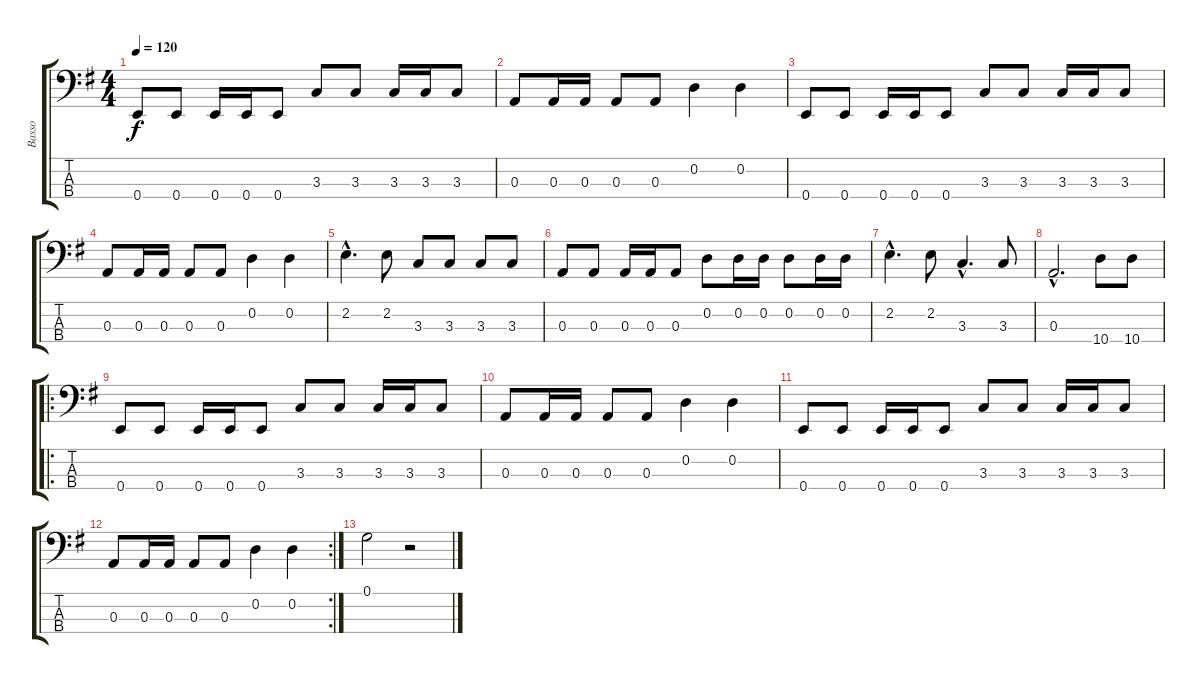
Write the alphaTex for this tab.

\track ("Basso" "Basso") {instrument electricbassfinger}
\staff {score tabs}
\tuning (G2 D2 A1 E1) {hide}
\ts (4 4)
\tempo 120
\clef f4
\ks g
0.4.8{dy f} 0.4.8 0.4.16 0.4.16 0.4.8 3.3.8 3.3.8 3.3.16 3.3.16 3.3.8 |
0.3.8 0.3.16 0.3.16 0.3.8 0.3.8 0.2.4 0.2.4 |
0.4.8 0.4.8 0.4.16 0.4.16 0.4.8 3.3.8 3.3.8 3.3.16 3.3.16 3.3.8 |
0.3.8 0.3.16 0.3.16 0.3.8 0.3.8 0.2.4 0.2.4 |
2.2{hac}.4{d} 2.2.8 3.3.8 3.3.8 3.3.8 3.3.8 |
0.3.8 0.3.8 0.3.16 0.3.16 0.3.8 0.2.8 0.2.16 0.2.16 0.2.8 0.2.16 0.2.16 |
2.2{hac}.4{d} 2.2.8 3.3{hac}.4{d} 3.3.8 |
0.3{hac}.2{d} 10.4.8 10.4.8 |
\ro
0.4.8 0.4.8 0.4.16 0.4.16 0.4.8 3.3.8 3.3.8 3.3.16 3.3.16 3.3.8 |
0.3.8 0.3.16 0.3.16 0.3.8 0.3.8 0.2.4 0.2.4 |
0.4.8 0.4.8 0.4.16 0.4.16 0.4.8 3.3.8 3.3.8 3.3.16 3.3.16 3.3.8 |
\rc 2
0.3.8 0.3.16 0.3.16 0.3.8 0.3.8 0.2.4 0.2.4 |
0.1.2 r.2
